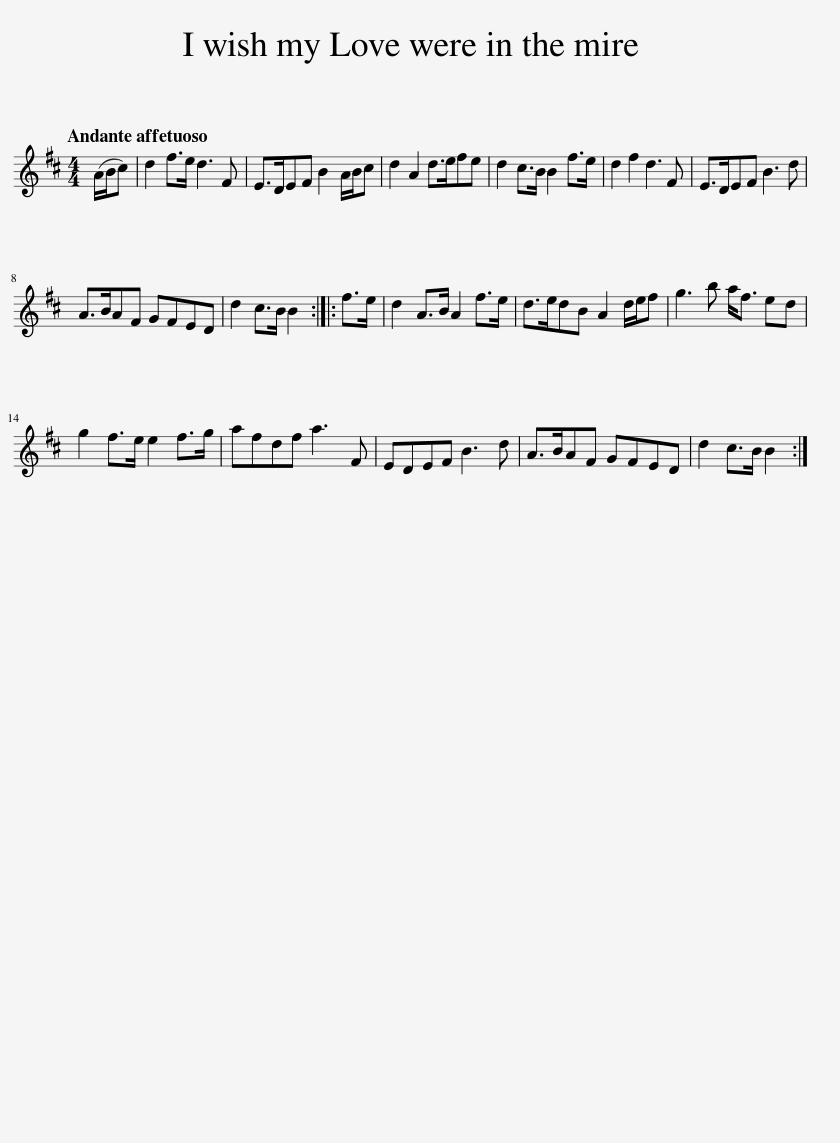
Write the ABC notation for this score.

X:1
L:1/8
Q:1/4=120
M:4/4
I:linebreak $
K:D
V:1 treble
V:1
 (A/B/c) | d2 f>e d3 F | E>DEF B2 A/B/c | d2 A2 d>efe | d2 c>B B2 f>e | %5
 d2 f2 d3 F | E>DEF B3 d |$ A>BAF GFED | d2 c>B B2 :: f>e | %10
 d2 A>B A2 f>e | d>edB A2 d/e/f | g3 b a<f ed |$ g2 f>e e2 f>g | afdf a3 F | %15
 EDEF B3 d | A>BAF GFED | d2 c>B B2 :| %18
